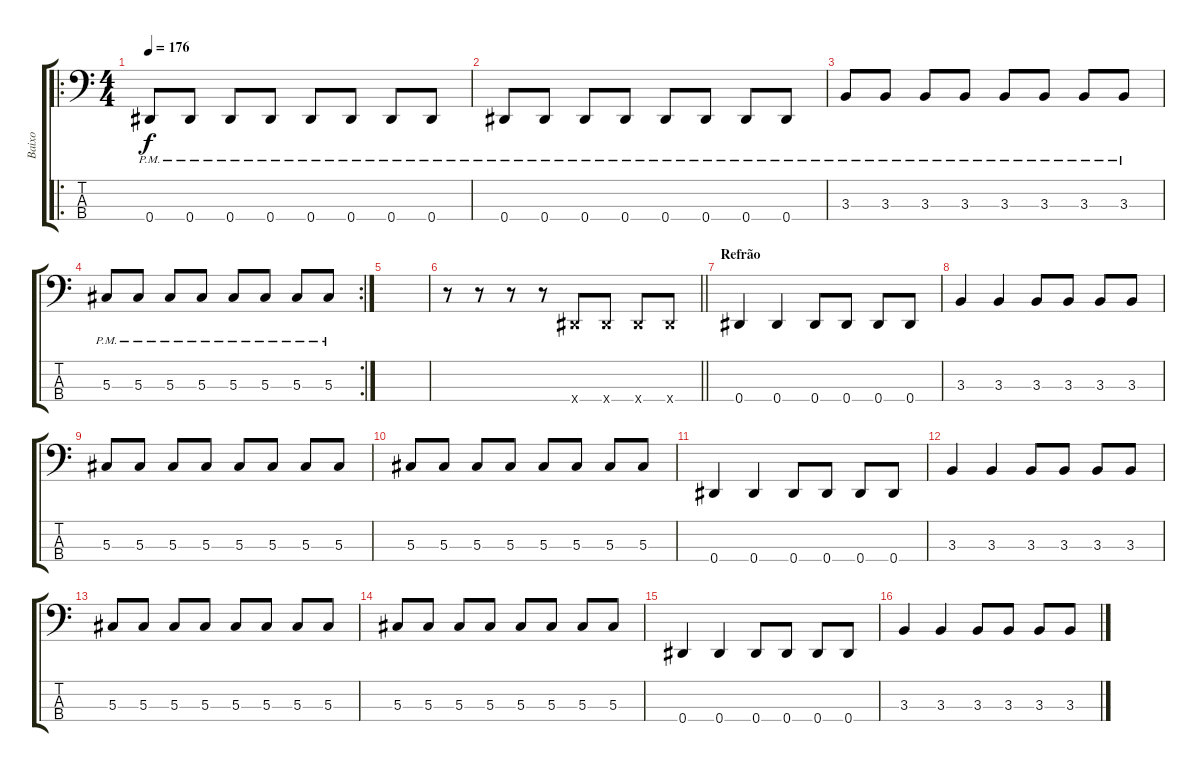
\track ("Baixo" "Baixo") {instrument electricbassfinger}
\staff {score tabs}
\tuning (Gb2 Db2 Ab1 Eb1) {hide}
\ro
\ts (4 4)
\tempo 176
\clef f4
\ks c
0.4{pm}.8{dy f} 0.4{pm}.8 0.4{pm}.8 0.4{pm}.8 0.4{pm}.8 0.4{pm}.8 0.4{pm}.8 0.4{pm}.8 |
0.4{pm}.8 0.4{pm}.8 0.4{pm}.8 0.4{pm}.8 0.4{pm}.8 0.4{pm}.8 0.4{pm}.8 0.4{pm}.8 |
3.3{pm}.8 3.3{pm}.8 3.3{pm}.8 3.3{pm}.8 3.3{pm}.8 3.3{pm}.8 3.3{pm}.8 3.3{pm}.8 |
\rc 2
5.3{pm}.8 5.3{pm}.8 5.3{pm}.8 5.3{pm}.8 5.3{pm}.8 5.3{pm}.8 5.3{pm}.8 5.3{pm}.8 |
|
\barLineRight lightlight
r.8 r.8 r.8 r.8 0.4{x}.8 0.4{x}.8 0.4{x}.8 0.4{x}.8 |
\section ("" "Refrão")
0.4.4 0.4.4 0.4.8 0.4.8 0.4.8 0.4.8 |
3.3.4 3.3.4 3.3.8 3.3.8 3.3.8 3.3.8 |
5.3.8 5.3.8 5.3.8 5.3.8 5.3.8 5.3.8 5.3.8 5.3.8 |
5.3.8 5.3.8 5.3.8 5.3.8 5.3.8 5.3.8 5.3.8 5.3.8 |
0.4.4 0.4.4 0.4.8 0.4.8 0.4.8 0.4.8 |
3.3.4 3.3.4 3.3.8 3.3.8 3.3.8 3.3.8 |
5.3.8 5.3.8 5.3.8 5.3.8 5.3.8 5.3.8 5.3.8 5.3.8 |
5.3.8 5.3.8 5.3.8 5.3.8 5.3.8 5.3.8 5.3.8 5.3.8 |
0.4.4 0.4.4 0.4.8 0.4.8 0.4.8 0.4.8 |
3.3.4 3.3.4 3.3.8 3.3.8 3.3.8 3.3.8
